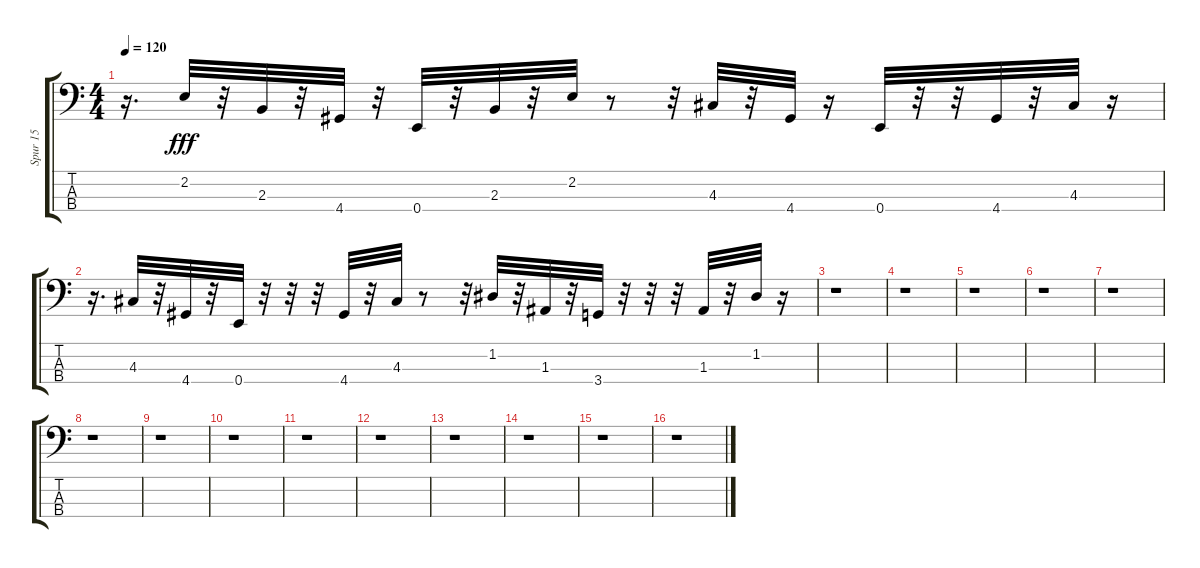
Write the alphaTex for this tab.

\track ("Spur 15" "Spur 15") {instrument acousticguitarnylon}
\staff {score tabs}
\tuning (G2 D2 A1 E1) {hide}
\ts (4 4)
\tempo 120
\clef f4
\ks c
r.16{d dy fff} 2.2.32 r.32 2.3.32 r.32 4.4.32 r.32 0.4.32 r.32 2.3.32 r.32 2.2.32 r.8 r.32 4.3.32 r.32 4.4.32 r.16 0.4.32 r.32 r.32 4.4.32 r.32 4.3.32 r.16 |
r.16{d} 4.3.32 r.32 4.4.32 r.32 0.4.32 r.32 r.32 r.32 4.4.32 r.32 4.3.32 r.8 r.32 1.2.32 r.32 1.3.32 r.32 3.4.32 r.32 r.32 r.32 1.3.32 r.32 1.2.32 r.16 |
r.1 |
r.1 |
r.1 |
r.1 |
r.1 |
r.1 |
r.1 |
r.1 |
r.1 |
r.1 |
r.1 |
r.1 |
r.1 |
r.1
